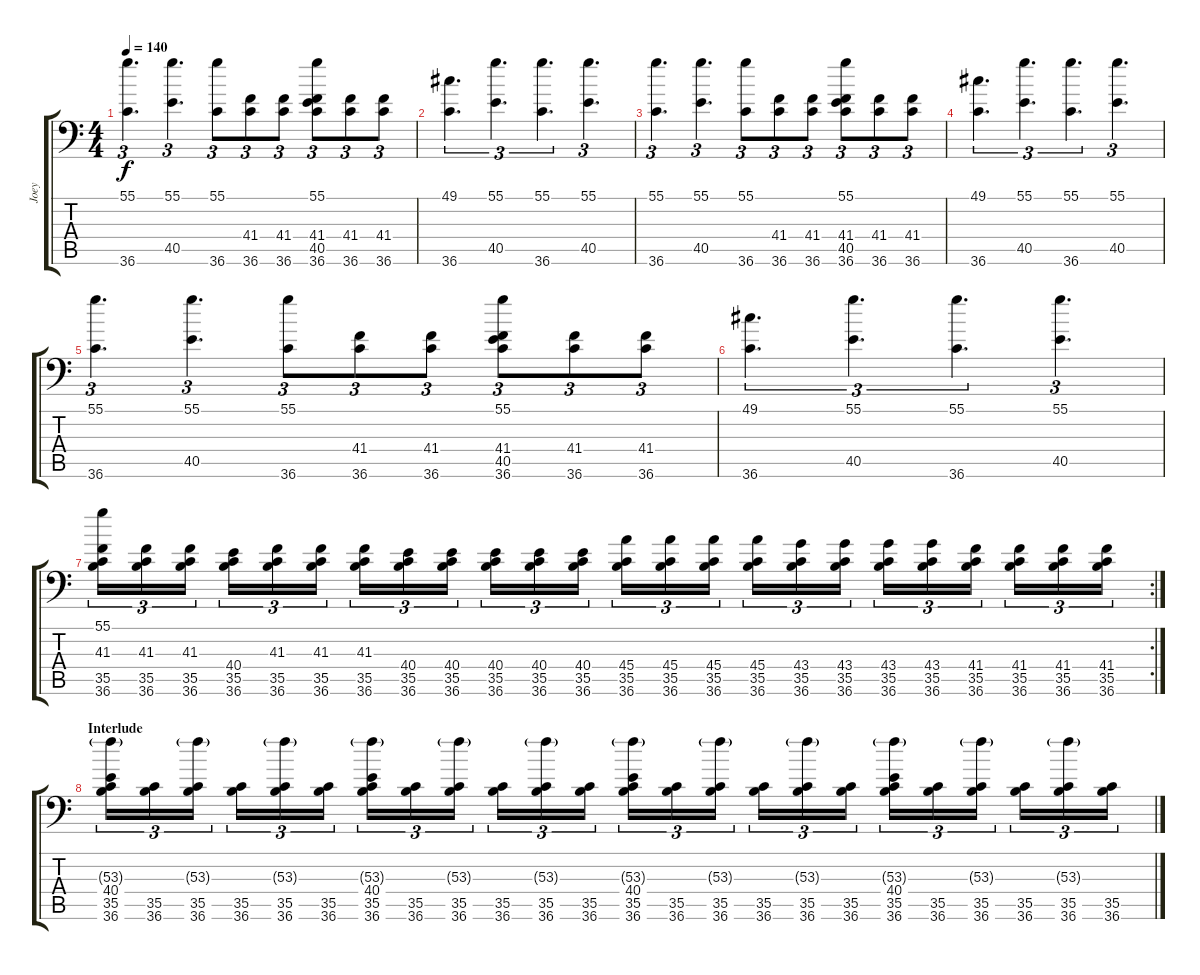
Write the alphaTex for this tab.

\track ("Joey" "Joey") {instrument acousticgrandpiano}
\staff {score tabs}
\tuning (C-1 C-1 C-1 C-1 C-1 C-1) {hide}
\ts (4 4)
\tempo 140
\clef f4
\ks c
(55.1 36.6).4{d tu (3 2) dy f} (55.1 40.5).4{d tu (3 2)} (55.1 36.6).8{tu (3 2)} (41.4 36.6).8{tu (3 2)} (41.4 36.6).8{tu (3 2)} (55.1 41.4 40.5 36.6).8{tu (3 2)} (41.4 36.6).8{tu (3 2)} (41.4 36.6).8{tu (3 2)} |
(49.1 36.6).4{d tu (3 2)} (55.1 40.5).4{d tu (3 2)} (55.1 36.6).4{d tu (3 2)} (55.1 40.5).4{d tu (3 2)} |
(55.1 36.6).4{d tu (3 2)} (55.1 40.5).4{d tu (3 2)} (55.1 36.6).8{tu (3 2)} (41.4 36.6).8{tu (3 2)} (41.4 36.6).8{tu (3 2)} (55.1 41.4 40.5 36.6).8{tu (3 2)} (41.4 36.6).8{tu (3 2)} (41.4 36.6).8{tu (3 2)} |
(49.1 36.6).4{d tu (3 2)} (55.1 40.5).4{d tu (3 2)} (55.1 36.6).4{d tu (3 2)} (55.1 40.5).4{d tu (3 2)} |
(55.1 36.6).4{d tu (3 2)} (55.1 40.5).4{d tu (3 2)} (55.1 36.6).8{tu (3 2)} (41.4 36.6).8{tu (3 2)} (41.4 36.6).8{tu (3 2)} (55.1 41.4 40.5 36.6).8{tu (3 2)} (41.4 36.6).8{tu (3 2)} (41.4 36.6).8{tu (3 2)} |
(49.1 36.6).4{d tu (3 2)} (55.1 40.5).4{d tu (3 2)} (55.1 36.6).4{d tu (3 2)} (55.1 40.5).4{d tu (3 2)} |
\rc 2
(55.1 41.3 35.5 36.6).16{tu (3 2)} (41.3 35.5 36.6).16{tu (3 2)} (41.3 35.5 36.6).16{tu (3 2)} (40.4 35.5 36.6).16{tu (3 2)} (41.3 35.5 36.6).16{tu (3 2)} (41.3 35.5 36.6).16{tu (3 2)} (41.3 35.5 36.6).16{tu (3 2)} (40.4 35.5 36.6).16{tu (3 2)} (40.4 35.5 36.6).16{tu (3 2)} (40.4 35.5 36.6).16{tu (3 2)} (40.4 35.5 36.6).16{tu (3 2)} (40.4 35.5 36.6).16{tu (3 2)} (45.4 35.5 36.6).16{tu (3 2)} (45.4 35.5 36.6).16{tu (3 2)} (45.4 35.5 36.6).16{tu (3 2)} (45.4 35.5 36.6).16{tu (3 2)} (43.4 35.5 36.6).16{tu (3 2)} (43.4 35.5 36.6).16{tu (3 2)} (43.4 35.5 36.6).16{tu (3 2)} (43.4 35.5 36.6).16{tu (3 2)} (41.4 35.5 36.6).16{tu (3 2)} (41.4 35.5 36.6).16{tu (3 2)} (41.4 35.5 36.6).16{tu (3 2)} (41.4 35.5 36.6).16{tu (3 2)} |
\section ("" "Interlude")
(53.3{g} 40.4 35.5 36.6).16{tu (3 2)} (35.5 36.6).16{tu (3 2)} (53.3{g} 35.5 36.6).16{tu (3 2)} (35.5 36.6).16{tu (3 2)} (53.3{g} 35.5 36.6).16{tu (3 2)} (35.5 36.6).16{tu (3 2)} (53.3{g} 40.4 35.5 36.6).16{tu (3 2)} (35.5 36.6).16{tu (3 2)} (53.3{g} 35.5 36.6).16{tu (3 2)} (35.5 36.6).16{tu (3 2)} (53.3{g} 35.5 36.6).16{tu (3 2)} (35.5 36.6).16{tu (3 2)} (53.3{g} 40.4 35.5 36.6).16{tu (3 2)} (35.5 36.6).16{tu (3 2)} (53.3{g} 35.5 36.6).16{tu (3 2)} (35.5 36.6).16{tu (3 2)} (53.3{g} 35.5 36.6).16{tu (3 2)} (35.5 36.6).16{tu (3 2)} (53.3{g} 40.4 35.5 36.6).16{tu (3 2)} (35.5 36.6).16{tu (3 2)} (53.3{g} 35.5 36.6).16{tu (3 2)} (35.5 36.6).16{tu (3 2)} (53.3{g} 35.5 36.6).16{tu (3 2)} (35.5 36.6).16{tu (3 2)}
